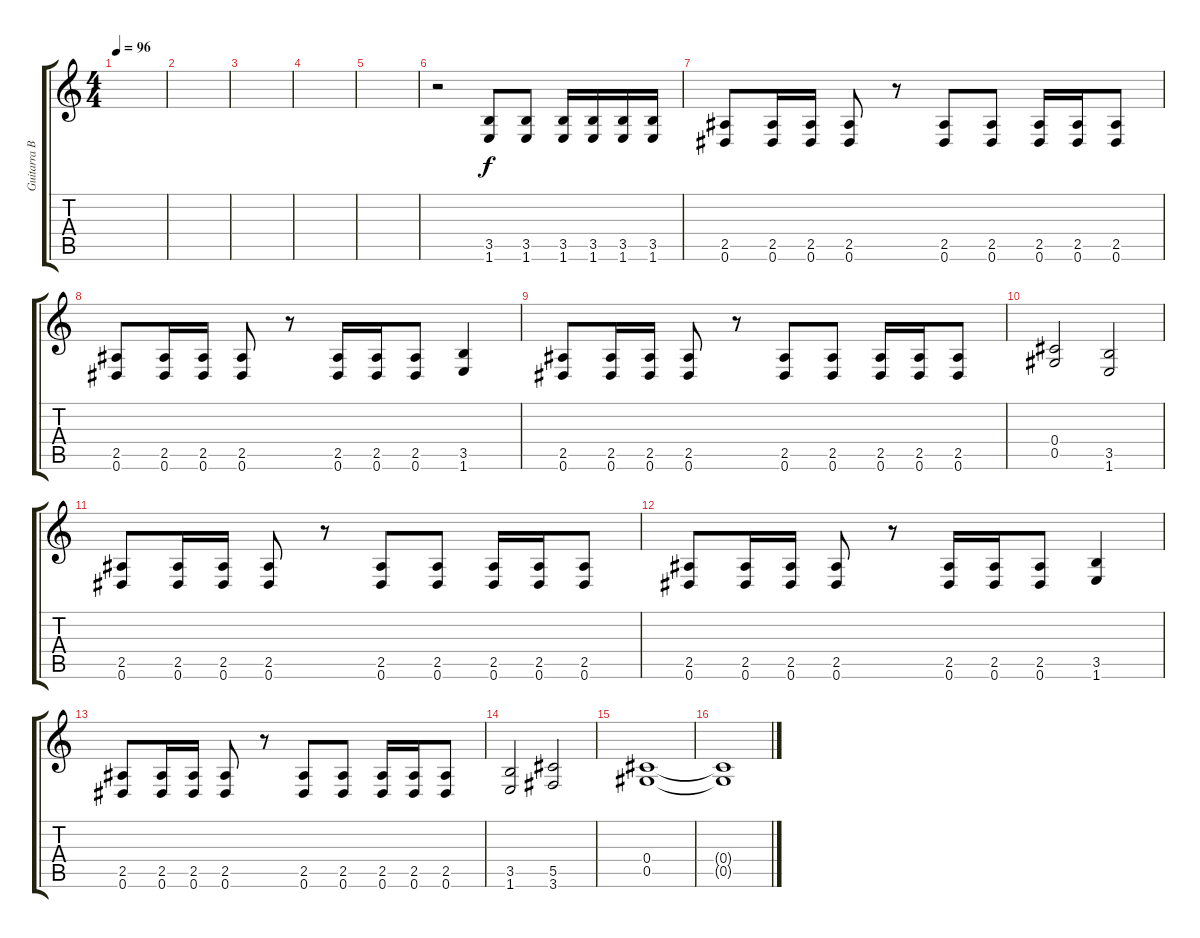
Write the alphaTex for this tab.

\track ("Guitarra Base" "Guitarra B") {instrument overdrivenguitar}
\staff {score tabs}
\tuning (Eb4 Bb3 Gb3 Db3 Ab2 Eb2) {hide}
\ts (4 4)
\tempo 96
\clef g2
\ks c
|
|
|
|
|
r.2 (3.5 1.6).8 (3.5 1.6).8 (3.5 1.6).16 (3.5 1.6).16 (3.5 1.6).16 (3.5 1.6).16 |
(2.5 0.6).8 (2.5 0.6).16 (2.5 0.6).16 (2.5 0.6).8 r.8 (2.5 0.6).8 (2.5 0.6).8 (2.5 0.6).16 (2.5 0.6).16 (2.5 0.6).8 |
(2.5 0.6).8 (2.5 0.6).16 (2.5 0.6).16 (2.5 0.6).8 r.8 (2.5 0.6).16 (2.5 0.6).16 (2.5 0.6).8 (3.5 1.6).4 |
(2.5 0.6).8 (2.5 0.6).16 (2.5 0.6).16 (2.5 0.6).8 r.8 (2.5 0.6).8 (2.5 0.6).8 (2.5 0.6).16 (2.5 0.6).16 (2.5 0.6).8 |
(0.4 0.5).2 (3.5 1.6).2 |
(2.5 0.6).8 (2.5 0.6).16 (2.5 0.6).16 (2.5 0.6).8 r.8 (2.5 0.6).8 (2.5 0.6).8 (2.5 0.6).16 (2.5 0.6).16 (2.5 0.6).8 |
(2.5 0.6).8 (2.5 0.6).16 (2.5 0.6).16 (2.5 0.6).8 r.8 (2.5 0.6).16 (2.5 0.6).16 (2.5 0.6).8 (3.5 1.6).4 |
(2.5 0.6).8 (2.5 0.6).16 (2.5 0.6).16 (2.5 0.6).8 r.8 (2.5 0.6).8 (2.5 0.6).8 (2.5 0.6).16 (2.5 0.6).16 (2.5 0.6).8 |
(3.5 1.6).2 (5.5 3.6).2 |
(0.4 0.5).1 |
(0.4{t} 0.5{t}).1
